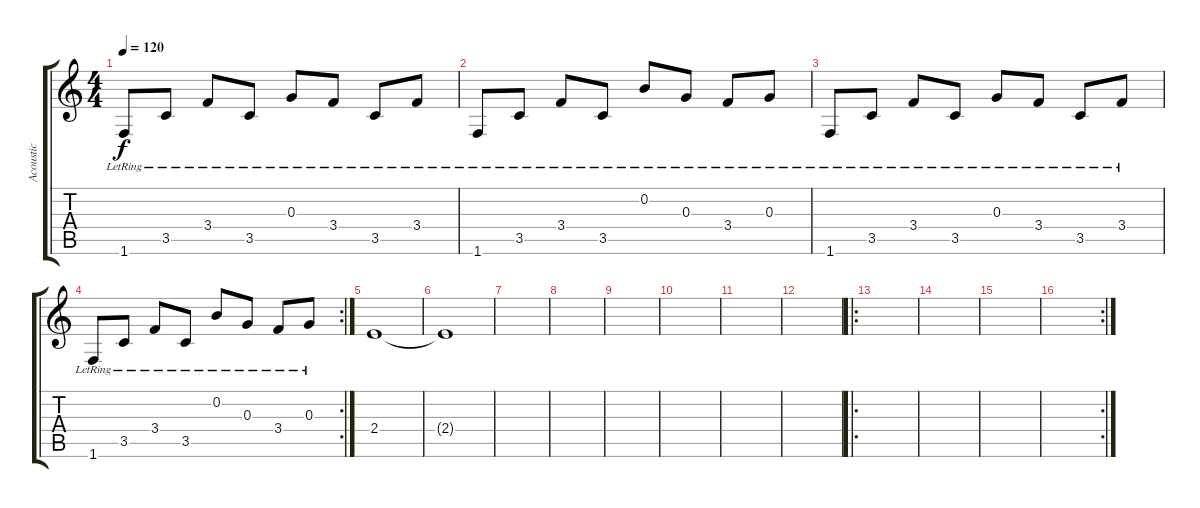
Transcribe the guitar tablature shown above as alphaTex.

\track ("Acoustic" "Acoustic") {instrument acousticguitarsteel}
\staff {score tabs}
\tuning (E4 B3 G3 D3 A2 E2) {hide}
\ts (4 4)
\tempo 120
\clef g2
\ks c
1.6{lr}.8{dy f} 3.5{lr}.8 3.4{lr}.8 3.5{lr}.8 0.3{lr}.8 3.4{lr}.8 3.5{lr}.8 3.4{lr}.8 |
1.6{lr}.8 3.5{lr}.8 3.4{lr}.8 3.5{lr}.8 0.2{lr}.8 0.3{lr}.8 3.4{lr}.8 0.3{lr}.8 |
1.6{lr}.8 3.5{lr}.8 3.4{lr}.8 3.5{lr}.8 0.3{lr}.8 3.4{lr}.8 3.5{lr}.8 3.4{lr}.8 |
\rc 2
1.6{lr}.8 3.5{lr}.8 3.4{lr}.8 3.5{lr}.8 0.2{lr}.8 0.3{lr}.8 3.4{lr}.8 0.3{lr}.8 |
2.4.1{volume 0 instrument distortionguitar} |
2.4{t}.1 |
|
|
|
|
|
|
\ro
|
|
|
\rc 2
